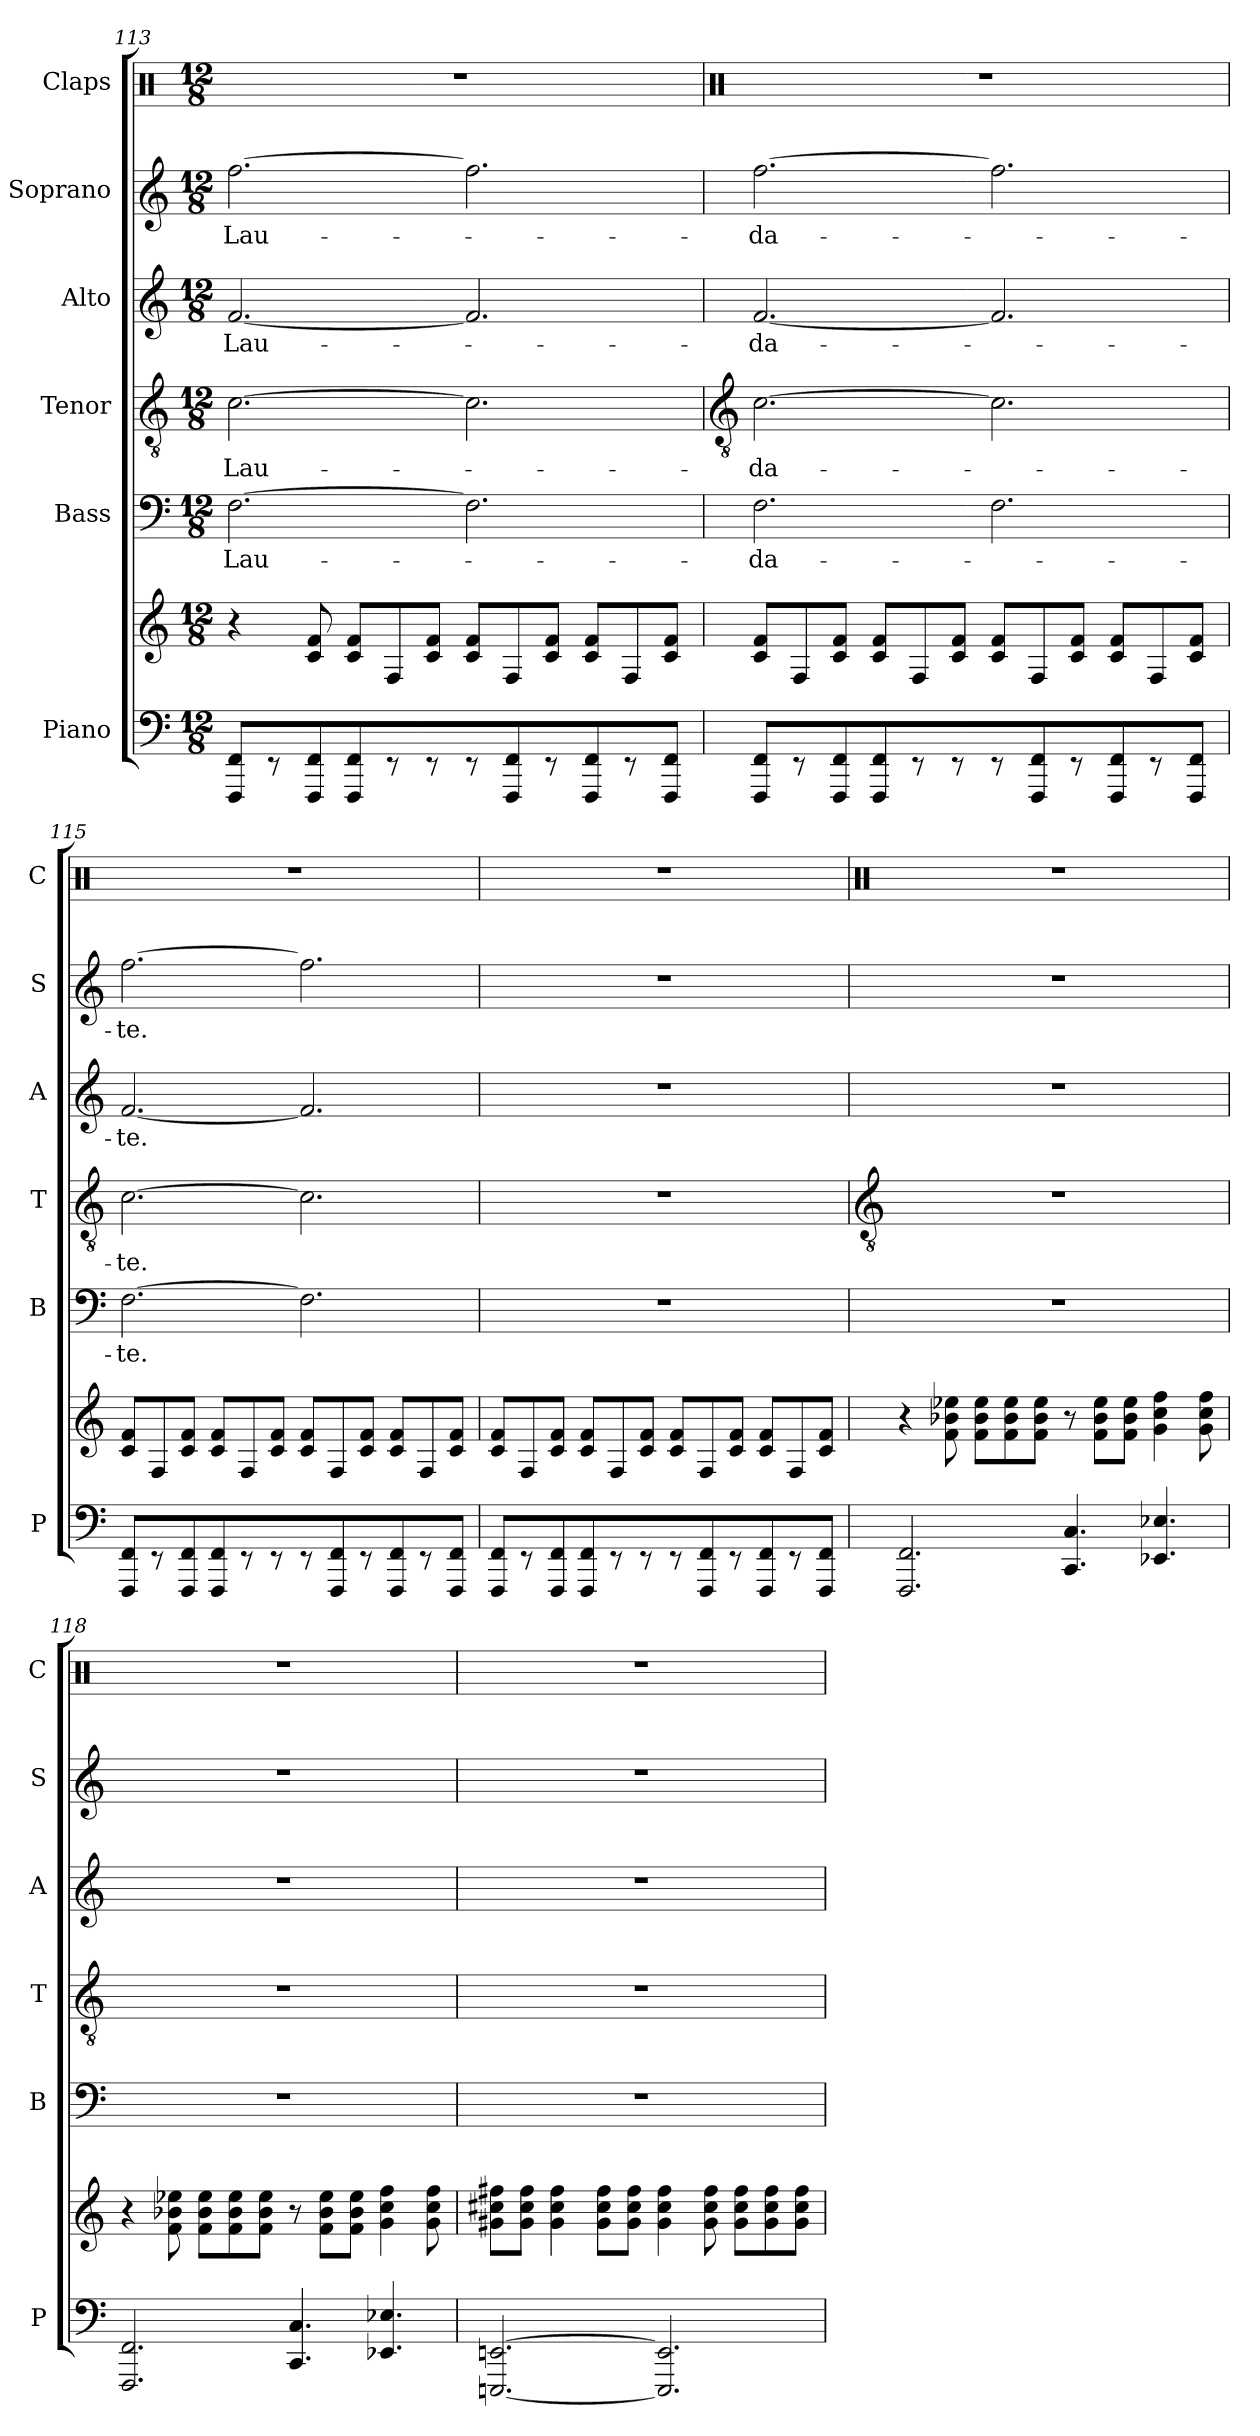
**kern	**kern	**kern	**text	**kern	**text	**kern	**text	**kern	**text	**kern
*part6	*part6	*part5	*part5	*part4	*part4	*part3	*part3	*part2	*part2	*part1
*staff7	*staff6	*staff5	*staff5	*staff4	*staff4	*staff3	*staff3	*staff2	*staff2	*staff1
*I"Piano	*	*I"Bass	*	*I"Tenor	*	*I"Alto	*	*I"Soprano	*	*I"Claps
*I'P	*	*I'B	*	*I'T	*	*I'A	*	*I'S	*	*I'C
*clefF4	*clefG2	*clefF4	*	*clefGv2	*	*clefG2	*	*clefG2	*	*clefX
*	*	*	*	*	*	*	*	*	*	*ITrd14c24
*k[]	*k[]	*k[]	*	*k[]	*	*k[]	*	*k[]	*	*k[]
*C:	*C:	*C:	*	*C:	*	*C:	*	*C:	*	*C:
*M12/8	*M12/8	*M12/8	*	*M12/8	*	*M12/8	*	*M12/8	*	*M12/8
=113	=113	=113	=113	=113	=113	=113	=113	=113	=113	=113
!	!	!	!LO:LY:b	!	!LO:LY:b	!	!LO:LY:b	!	!LO:LY:b	!LO:N:vis=1
8FFF 8FF	4r	[2.F	Lau-	[2.c	Lau-	[2.f	Lau-	[2.ff	Lau-	1.r
8r	.	.	.	.	.	.	.	.	.	.
8FFF 8FF	8c 8f	.	.	.	.	.	.	.	.	.
8FFF 8FF	8c 8fL	.	.	.	.	.	.	.	.	.
8r	8F	.	.	.	.	.	.	.	.	.
8r	8c 8fJ	.	.	.	.	.	.	.	.	.
8r	8c 8fL	2.F]	.	2.c]	.	2.f]	.	2.ff]	.	.
8FFF 8FF	8F	.	.	.	.	.	.	.	.	.
8r	8c 8fJ	.	.	.	.	.	.	.	.	.
8FFF 8FF	8c 8fL	.	.	.	.	.	.	.	.	.
8r	8F	.	.	.	.	.	.	.	.	.
8FFF 8FFJ	8c 8fJ	.	.	.	.	.	.	.	.	.
!!LO:LB:g=z
=114	=114	=114	=114	=114	=114	=114	=114	=114	=114	=114
*	*	*	*	*clefGv2	*	*	*	*	*	*clefX
!	!	!	!LO:LY:b	!	!LO:LY:b	!	!LO:LY:b	!	!LO:LY:b	!LO:N:vis=1
8FFF 8FF	8c 8fL	2.F	-da-	[2.c	-da-	[2.f	-da-	[2.ff	-da-	1.r
8r	8F	.	.	.	.	.	.	.	.	.
8FFF 8FF	8c 8fJ	.	.	.	.	.	.	.	.	.
8FFF 8FF	8c 8fL	.	.	.	.	.	.	.	.	.
8r	8F	.	.	.	.	.	.	.	.	.
8r	8c 8fJ	.	.	.	.	.	.	.	.	.
8r	8c 8fL	2.F	.	2.c]	.	2.f]	.	2.ff]	.	.
8FFF 8FF	8F	.	.	.	.	.	.	.	.	.
8r	8c 8fJ	.	.	.	.	.	.	.	.	.
8FFF 8FF	8c 8fL	.	.	.	.	.	.	.	.	.
8r	8F	.	.	.	.	.	.	.	.	.
8FFF 8FFJ	8c 8fJ	.	.	.	.	.	.	.	.	.
=115	=115	=115	=115	=115	=115	=115	=115	=115	=115	=115
!	!	!	!LO:LY:b	!	!LO:LY:b	!	!LO:LY:b	!	!LO:LY:b	!LO:N:vis=1
8FFF 8FF	8c 8fL	[2.F	-te.	[2.c	-te.	[2.f	-te.	[2.ff	-te.	1.r
8r	8F	.	.	.	.	.	.	.	.	.
8FFF 8FF	8c 8fJ	.	.	.	.	.	.	.	.	.
8FFF 8FF	8c 8fL	.	.	.	.	.	.	.	.	.
8r	8F	.	.	.	.	.	.	.	.	.
8r	8c 8fJ	.	.	.	.	.	.	.	.	.
8r	8c 8fL	2.F]	.	2.c]	.	2.f]	.	2.ff]	.	.
8FFF 8FF	8F	.	.	.	.	.	.	.	.	.
8r	8c 8fJ	.	.	.	.	.	.	.	.	.
8FFF 8FF	8c 8fL	.	.	.	.	.	.	.	.	.
8r	8F	.	.	.	.	.	.	.	.	.
8FFF 8FFJ	8c 8fJ	.	.	.	.	.	.	.	.	.
=116	=116	=116	=116	=116	=116	=116	=116	=116	=116	=116
!	!	!LO:N:vis=1	!	!LO:N:vis=1	!	!LO:N:vis=1	!	!LO:N:vis=1	!	!LO:N:vis=1
8FFF 8FF	8c 8fL	1.r	.	1.r	.	1.r	.	1.r	.	1.r
8r	8F	.	.	.	.	.	.	.	.	.
8FFF 8FF	8c 8fJ	.	.	.	.	.	.	.	.	.
8FFF 8FF	8c 8fL	.	.	.	.	.	.	.	.	.
8r	8F	.	.	.	.	.	.	.	.	.
8r	8c 8fJ	.	.	.	.	.	.	.	.	.
8r	8c 8fL	.	.	.	.	.	.	.	.	.
8FFF 8FF	8F	.	.	.	.	.	.	.	.	.
8r	8c 8fJ	.	.	.	.	.	.	.	.	.
8FFF 8FF	8c 8fL	.	.	.	.	.	.	.	.	.
8r	8F	.	.	.	.	.	.	.	.	.
8FFF 8FFJ	8c 8fJ	.	.	.	.	.	.	.	.	.
!!LO:LB:g=z
=117	=117	=117	=117	=117	=117	=117	=117	=117	=117	=117
*	*	*	*	*clefGv2	*	*	*	*	*	*clefX
!	!	!LO:N:vis=1	!	!LO:N:vis=1	!	!LO:N:vis=1	!	!LO:N:vis=1	!	!LO:N:vis=1
2.FFF 2.FF	4r	1.r	.	1.r	.	1.r	.	1.r	.	1.r
.	8f 8b-X 8ee-X	.	.	.	.	.	.	.	.	.
.	8f 8b- 8ee-L	.	.	.	.	.	.	.	.	.
.	8f 8b- 8ee-	.	.	.	.	.	.	.	.	.
.	8f 8b- 8ee-J	.	.	.	.	.	.	.	.	.
4.CC 4.C	8r	.	.	.	.	.	.	.	.	.
.	8f 8b- 8ee-L	.	.	.	.	.	.	.	.	.
.	8f 8b- 8ee-J	.	.	.	.	.	.	.	.	.
4.EE-X 4.E-X	4g 4cc 4ff	.	.	.	.	.	.	.	.	.
.	8g 8cc 8ff	.	.	.	.	.	.	.	.	.
=118	=118	=118	=118	=118	=118	=118	=118	=118	=118	=118
!	!	!LO:N:vis=1	!	!LO:N:vis=1	!	!LO:N:vis=1	!	!LO:N:vis=1	!	!LO:N:vis=1
2.FFF 2.FF	4r	1.r	.	1.r	.	1.r	.	1.r	.	1.r
.	8f 8b-X 8ee-X	.	.	.	.	.	.	.	.	.
.	8f 8b- 8ee-L	.	.	.	.	.	.	.	.	.
.	8f 8b- 8ee-	.	.	.	.	.	.	.	.	.
.	8f 8b- 8ee-J	.	.	.	.	.	.	.	.	.
4.CC 4.C	8r	.	.	.	.	.	.	.	.	.
.	8f 8b- 8ee-L	.	.	.	.	.	.	.	.	.
.	8f 8b- 8ee-J	.	.	.	.	.	.	.	.	.
4.EE-X 4.E-X	4g 4cc 4ff	.	.	.	.	.	.	.	.	.
.	8g 8cc 8ff	.	.	.	.	.	.	.	.	.
=119	=119	=119	=119	=119	=119	=119	=119	=119	=119	=119
!	!	!LO:N:vis=1	!	!LO:N:vis=1	!	!LO:N:vis=1	!	!LO:N:vis=1	!	!LO:N:vis=1
[2.EEEn [2.EEn	8g#X 8cc#X 8ff#XL	1.r	.	1.r	.	1.r	.	1.r	.	1.r
.	8g# 8cc# 8ff#J	.	.	.	.	.	.	.	.	.
.	4g# 4cc# 4ff#	.	.	.	.	.	.	.	.	.
.	8g# 8cc# 8ff#L	.	.	.	.	.	.	.	.	.
.	8g# 8cc# 8ff#J	.	.	.	.	.	.	.	.	.
2.EEE] 2.EE]	4g# 4cc# 4ff#	.	.	.	.	.	.	.	.	.
.	8g# 8cc# 8ff#	.	.	.	.	.	.	.	.	.
.	8g# 8cc# 8ff#L	.	.	.	.	.	.	.	.	.
.	8g# 8cc# 8ff#	.	.	.	.	.	.	.	.	.
.	8g# 8cc# 8ff#J	.	.	.	.	.	.	.	.	.
=	=	=	=	=	=	=	=	=	=	=
*-	*-	*-	*-	*-	*-	*-	*-	*-	*-	*-
